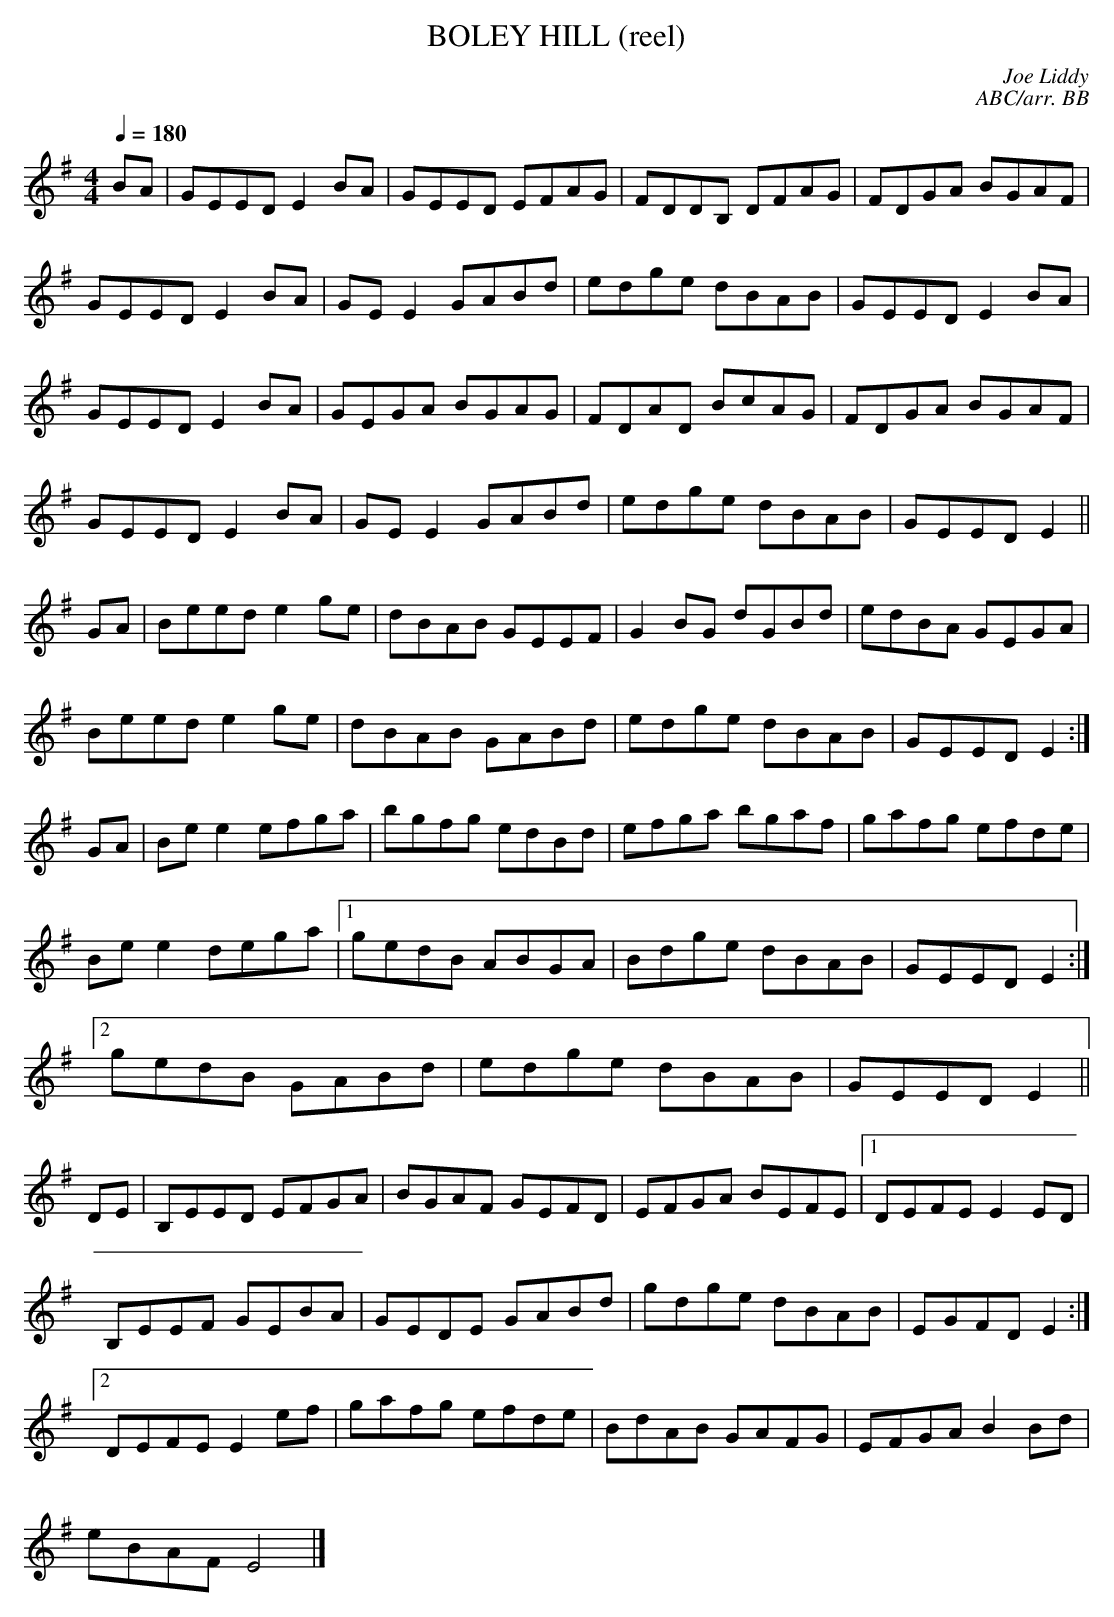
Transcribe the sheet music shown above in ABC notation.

X:1
T:BOLEY HILL (reel)
C:Joe Liddy
C:ABC/arr. BB
Q:1/4=180
M:4/4
L:1/8
K:Em
BA|GEED E2BA|GEED EFAG|FDDB, DFAG|FDGA BGAF|
GEED E2BA|GEE2 GABd|edge dBAB|GEED E2 BA|
GEED E2BA|GEGA BGAG|FDAD BcAG|FDGA BGAF|
GEED E2BA|GEE2 GABd|edge dBAB|GEED E2||
GA|Beed e2ge|dBAB GEEF|G2BG dGBd|edBA GEGA|
Beed e2ge|dBAB GABd|edge dBAB|GEED E2 :|
GA|Bee2 efga|bgfg edBd|efga bgaf|gafg efde |
Bee2 dega |1 gedB ABGA|Bdge dBAB|GEED E2 :|
[2 gedB GABd|edge dBAB|GEED E2 ||
DE|B,EED EFGA|BGAF GEFD|EFGA BEFE |1 DEFE E2 ED |
B,EEF GEBA|GEDE GABd|gdge dBAB|EGFD E2 :|
[2 DEFE E2 ef|gafg efde|BdAB GAFG|EFGA B2Bd |
eBAF E4 |]
